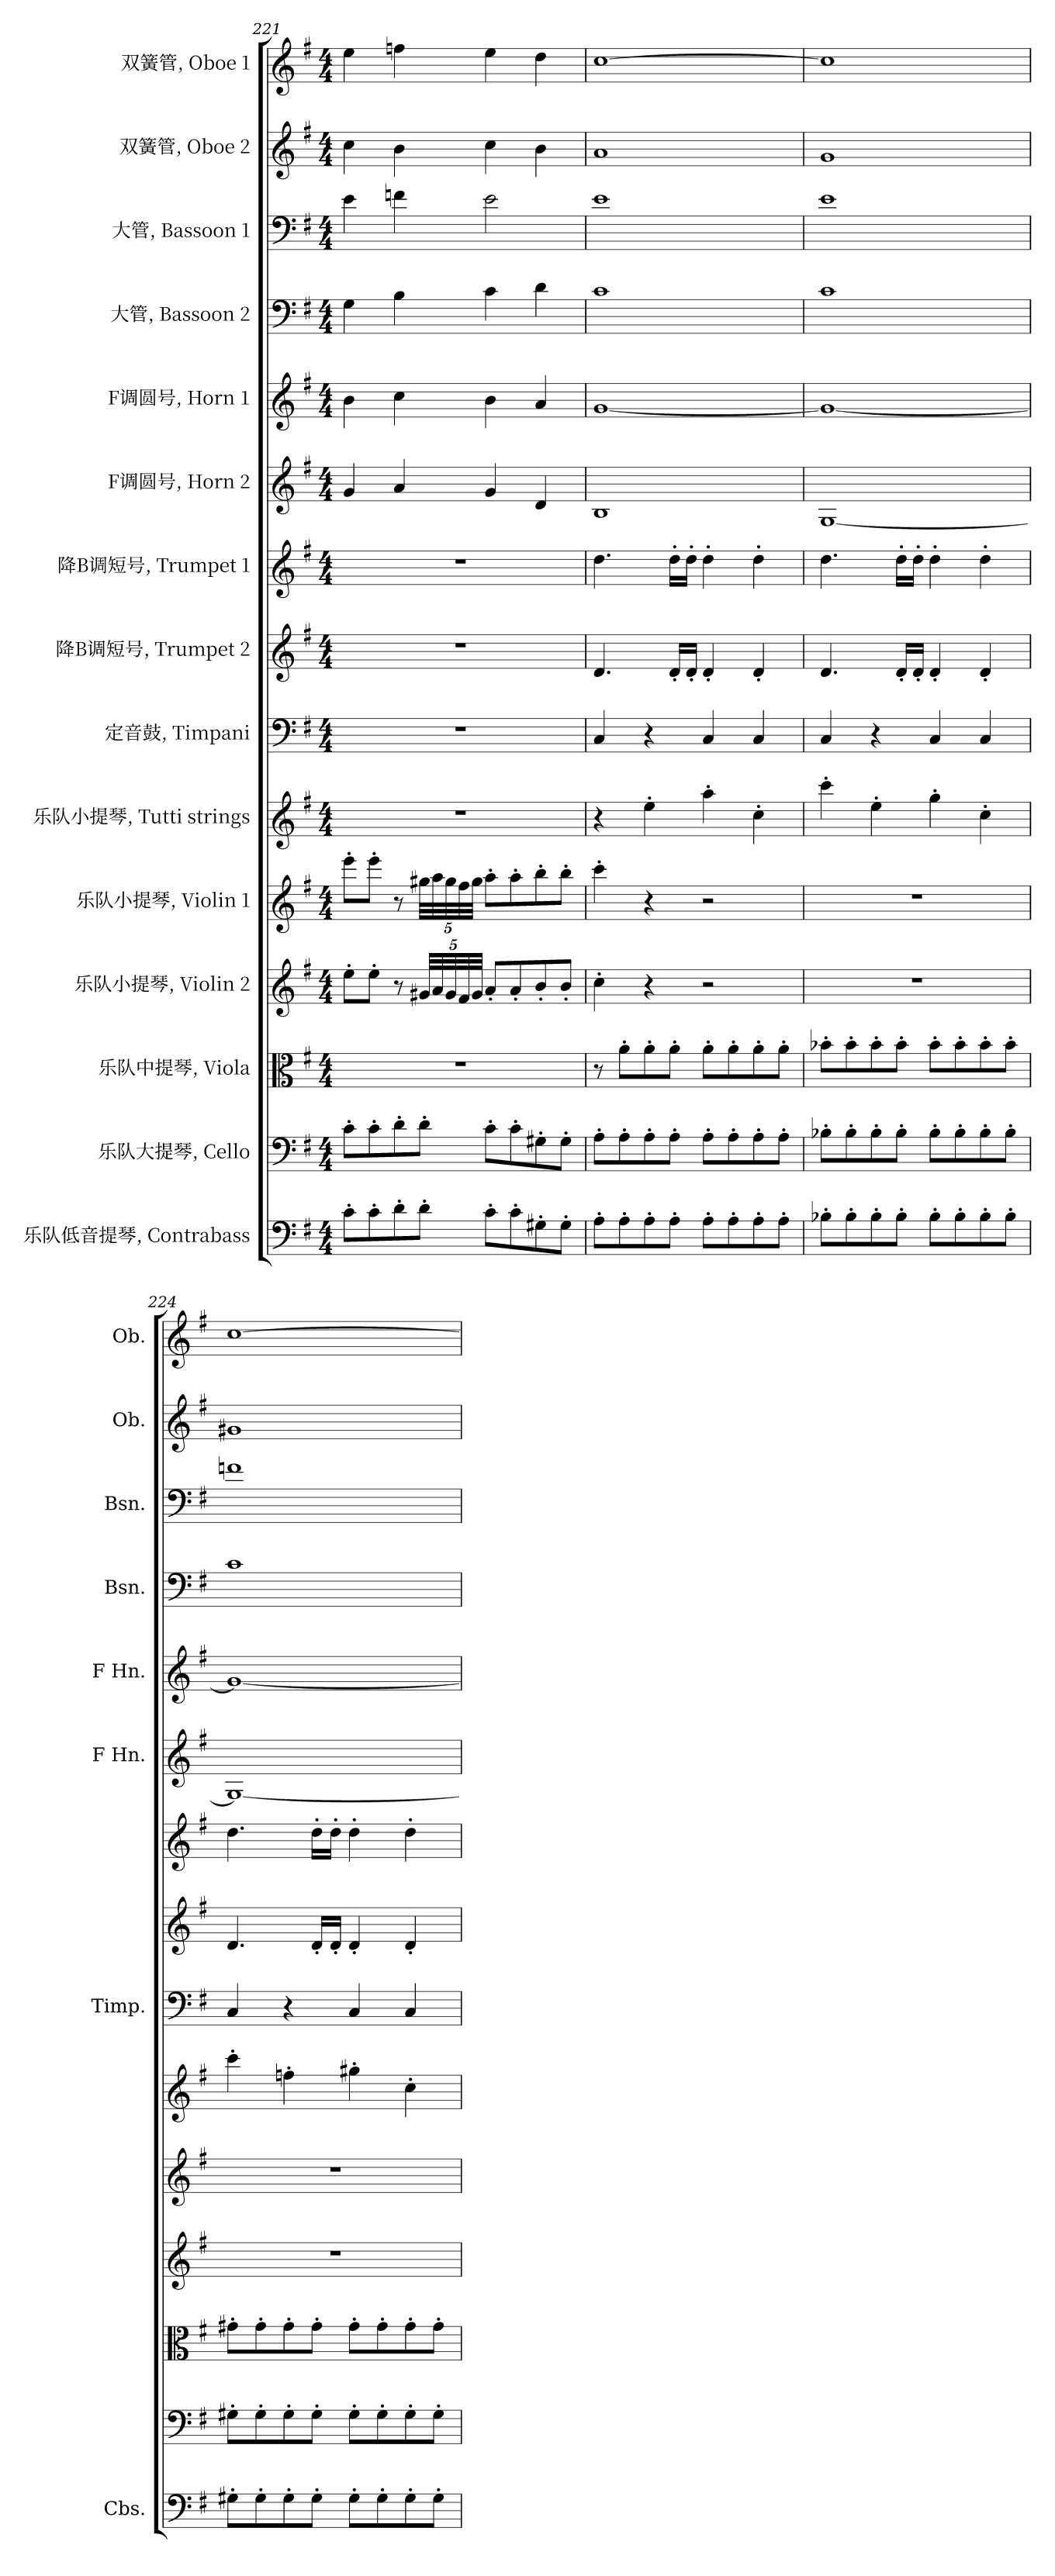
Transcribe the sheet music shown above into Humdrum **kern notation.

**kern	**kern	**kern	**kern	**kern	**kern	**kern	**kern	**kern	**kern	**kern	**kern	**kern	**kern	**kern
*part15	*part14	*part13	*part12	*part11	*part10	*part9	*part8	*part7	*part6	*part5	*part4	*part3	*part2	*part1
*staff15	*staff14	*staff13	*staff12	*staff11	*staff10	*staff9	*staff8	*staff7	*staff6	*staff5	*staff4	*staff3	*staff2	*staff1
*I"乐队低音提琴, Contrabass	*I"乐队大提琴, Cello	*I"乐队中提琴, Viola	*I"乐队小提琴, Violin 2	*I"乐队小提琴, Violin 1	*I"乐队小提琴, Tutti strings	*I"定音鼓, Timpani	*I"降B调短号, Trumpet 2	*I"降B调短号, Trumpet 1	*I"F调圆号, Horn 2	*I"F调圆号, Horn 1	*I"大管, Bassoon 2	*I"大管, Bassoon 1	*I"双簧管, Oboe 2	*I"双簧管, Oboe 1
*I'Cbs.	*	*	*	*	*	*I'Timp.	*	*	*I'F Hn.	*I'F Hn.	*I'Bsn.	*I'Bsn.	*I'Ob.	*I'Ob.
*clefF4	*clefF4	*clefC3	*clefG2	*clefG2	*clefG2	*clefF4	*clefG2	*clefG2	*clefG2	*clefG2	*clefF4	*clefF4	*clefG2	*clefG2
*ITrd7c12	*	*	*	*	*	*	*ITrd1c2	*ITrd1c2	*ITrd4c7	*ITrd4c7	*	*	*	*
*k[f#]	*k[f#]	*k[f#]	*k[f#]	*k[f#]	*k[f#]	*k[f#]	*k[b-]	*k[b-]	*k[]	*k[]	*k[f#]	*k[f#]	*k[f#]	*k[f#]
*M4/4	*M4/4	*M4/4	*M4/4	*M4/4	*M4/4	*M4/4	*M4/4	*M4/4	*M4/4	*M4/4	*M4/4	*M4/4	*M4/4	*M4/4
=221	=221	=221	=221	=221	=221	=221	=221	=221	=221	=221	=221	=221	=221	=221
8C'\L	8c'\L	1r	8ee'\L	8eee'\L	1r	1r	1r	1r	4c/	4e\	4G\	4e\	4cc\	4ee\
8C'\	8c'\	.	8ee'\J	8eee'\J	.	.	.	.	.	.	.	.	.	.
8D'\	8d'\	.	8r	8r	.	.	.	.	4d/	4f\	4B\	4fn\	4b\	4ffn\
*	*	*	*Xbrackettup	*Xbrackettup	*	*	*	*	*	*	*	*	*	*
8D'\J	8d'\J	.	40g#X/LLL	40gg#X\LLL	.	.	.	.	.	.	.	.	.	.
.	.	.	40a/	40aa\	.	.	.	.	.	.	.	.	.	.
.	.	.	40g#/	40gg#\	.	.	.	.	.	.	.	.	.	.
.	.	.	40f#/	40ff#\	.	.	.	.	.	.	.	.	.	.
.	.	.	40g#/JJJ	40gg#\JJJ	.	.	.	.	.	.	.	.	.	.
8C'\L	8c'\L	.	8a'/L	8aa'\L	.	.	.	.	4c/	4e\	4c\	2e\	4cc\	4ee\
8C'\	8c'\	.	8a'/	8aa'\	.	.	.	.	.	.	.	.	.	.
8GG#X'\	8G#X'\	.	8b'/	8bb'\	.	.	.	.	4G/	4d/	4d\	.	4b\	4dd\
8GG#'\J	8G#'\J	.	8b'/J	8bb'\J	.	.	.	.	.	.	.	.	.	.
=222	=222	=222	=222	=222	=222	=222	=222	=222	=222	=222	=222	=222	=222	=222
*	*	*	*	*	*	*	*	*	*	*	*	*	*	*MM153
8AA'\L	8A'\L	8r	4cc'\	4ccc'\	4r	4C/	4.c/	4.cc\	1E	[1c	1c	1e	1a	[1cc
8AA'\	8A'\	8a'\L	.	.	.	.	.	.	.	.	.	.	.	.
8AA'\	8A'\	8a'\	4r	4r	4ee'\	4r	.	.	.	.	.	.	.	.
8AA'\J	8A'\J	8a'\J	.	.	.	.	16c'/LL	16cc'\LL	.	.	.	.	.	.
.	.	.	.	.	.	.	16c'/JJ	16cc'\JJ	.	.	.	.	.	.
8AA'\L	8A'\L	8a'\L	2r	2r	4aa'\	4C/	4c'/	4cc'\	.	.	.	.	.	.
8AA'\	8A'\	8a'\	.	.	.	.	.	.	.	.	.	.	.	.
8AA'\	8A'\	8a'\	.	.	4cc'\	4C/	4c'/	4cc'\	.	.	.	.	.	.
8AA'\J	8A'\J	8a'\J	.	.	.	.	.	.	.	.	.	.	.	.
!!LO:PB:g=z
=223	=223	=223	=223	=223	=223	=223	=223	=223	=223	=223	=223	=223	=223	=223
8BB-X'\L	8B-X'\L	8b-X'\L	1r	1r	4ccc'\	4C/	4.c/	4.cc\	[1C	1c_	1c	1e	1g	1cc]
8BB-'\	8B-'\	8b-'\	.	.	.	.	.	.	.	.	.	.	.	.
8BB-'\	8B-'\	8b-'\	.	.	4ee'\	4r	.	.	.	.	.	.	.	.
8BB-'\J	8B-'\J	8b-'\J	.	.	.	.	16c'/LL	16cc'\LL	.	.	.	.	.	.
.	.	.	.	.	.	.	16c'/JJ	16cc'\JJ	.	.	.	.	.	.
8BB-'\L	8B-'\L	8b-'\L	.	.	4gg'\	4C/	4c'/	4cc'\	.	.	.	.	.	.
8BB-'\	8B-'\	8b-'\	.	.	.	.	.	.	.	.	.	.	.	.
8BB-'\	8B-'\	8b-'\	.	.	4cc'\	4C/	4c'/	4cc'\	.	.	.	.	.	.
8BB-'\J	8B-'\J	8b-'\J	.	.	.	.	.	.	.	.	.	.	.	.
=224	=224	=224	=224	=224	=224	=224	=224	=224	=224	=224	=224	=224	=224	=224
8GG#X'\L	8G#X'\L	8g#X'\L	1r	1r	4ccc'\	4C/	4.c/	4.cc\	1C_	1c_	1c	1fn	1g#X	[1cc
8GG#'\	8G#'\	8g#'\	.	.	.	.	.	.	.	.	.	.	.	.
8GG#'\	8G#'\	8g#'\	.	.	4ffn'\	4r	.	.	.	.	.	.	.	.
8GG#'\J	8G#'\J	8g#'\J	.	.	.	.	16c'/LL	16cc'\LL	.	.	.	.	.	.
.	.	.	.	.	.	.	16c'/JJ	16cc'\JJ	.	.	.	.	.	.
8GG#'\L	8G#'\L	8g#'\L	.	.	4gg#X'\	4C/	4c'/	4cc'\	.	.	.	.	.	.
8GG#'\	8G#'\	8g#'\	.	.	.	.	.	.	.	.	.	.	.	.
8GG#'\	8G#'\	8g#'\	.	.	4cc'\	4C/	4c'/	4cc'\	.	.	.	.	.	.
8GG#'\J	8G#'\J	8g#'\J	.	.	.	.	.	.	.	.	.	.	.	.
=	=	=	=	=	=	=	=	=	=	=	=	=	=	=
*-	*-	*-	*-	*-	*-	*-	*-	*-	*-	*-	*-	*-	*-	*-
